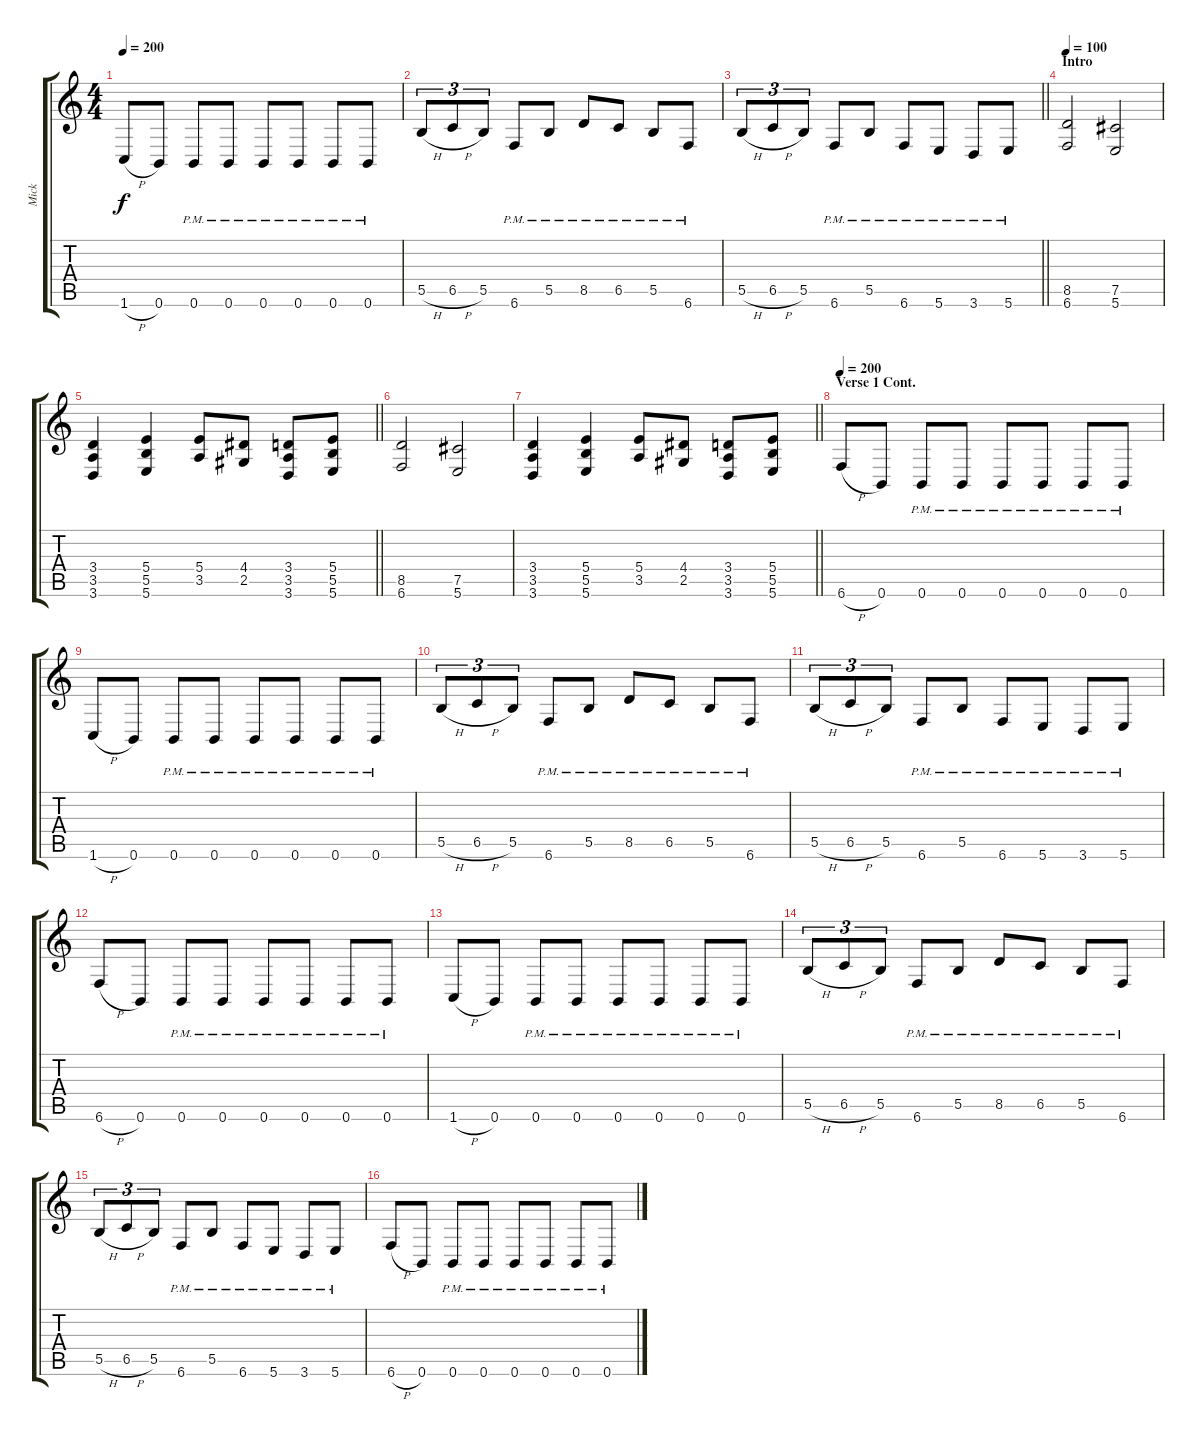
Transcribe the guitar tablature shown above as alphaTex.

\track ("Mick" "Mick") {instrument distortionguitar}
\staff {score tabs}
\tuning (Db4 Ab3 E3 B2 Gb2 B1) {hide}
\ts (4 4)
\tempo 200
\clef g2
\ks c
1.6{h}.8{dy f} 0.6.8 0.6{pm}.8 0.6{pm}.8 0.6{pm}.8 0.6{pm}.8 0.6{pm}.8 0.6{pm}.8 |
5.5{h}.8{tu (3 2)} 6.5{h}.8{tu (3 2)} 5.5.8{tu (3 2)} 6.6{pm}.8 5.5{pm}.8 8.5{pm}.8 6.5{pm}.8 5.5{pm}.8 6.6{pm}.8 |
\barLineRight lightlight
5.5{h}.8{tu (3 2)} 6.5{h}.8{tu (3 2)} 5.5.8{tu (3 2)} 6.6{pm}.8 5.5{pm}.8 6.6{pm}.8 5.6{pm}.8 3.6{pm}.8 5.6{pm}.8 |
\section ("" "Intro")
\tempo 100
(8.5 6.6).2 (7.5 5.6).2 |
\barLineRight lightlight
(3.4 3.5 3.6).4 (5.4 5.5 5.6).4 (5.4 3.5).8 (4.4 2.5).8 (3.4 3.5 3.6).8 (5.4 5.5 5.6).8 |
(8.5 6.6).2 (7.5 5.6).2 |
\barLineRight lightlight
(3.4 3.5 3.6).4 (5.4 5.5 5.6).4 (5.4 3.5).8 (4.4 2.5).8 (3.4 3.5 3.6).8 (5.4 5.5 5.6).8 |
\section ("" "Verse 1 Cont.")
\tempo 200
6.6{h}.8 0.6.8 0.6{pm}.8 0.6{pm}.8 0.6{pm}.8 0.6{pm}.8 0.6{pm}.8 0.6{pm}.8 |
1.6{h}.8 0.6.8 0.6{pm}.8 0.6{pm}.8 0.6{pm}.8 0.6{pm}.8 0.6{pm}.8 0.6{pm}.8 |
5.5{h}.8{tu (3 2)} 6.5{h}.8{tu (3 2)} 5.5.8{tu (3 2)} 6.6{pm}.8 5.5{pm}.8 8.5{pm}.8 6.5{pm}.8 5.5{pm}.8 6.6{pm}.8 |
5.5{h}.8{tu (3 2)} 6.5{h}.8{tu (3 2)} 5.5.8{tu (3 2)} 6.6{pm}.8 5.5{pm}.8 6.6{pm}.8 5.6{pm}.8 3.6{pm}.8 5.6{pm}.8 |
6.6{h}.8 0.6.8 0.6{pm}.8 0.6{pm}.8 0.6{pm}.8 0.6{pm}.8 0.6{pm}.8 0.6{pm}.8 |
1.6{h}.8 0.6.8 0.6{pm}.8 0.6{pm}.8 0.6{pm}.8 0.6{pm}.8 0.6{pm}.8 0.6{pm}.8 |
5.5{h}.8{tu (3 2)} 6.5{h}.8{tu (3 2)} 5.5.8{tu (3 2)} 6.6{pm}.8 5.5{pm}.8 8.5{pm}.8 6.5{pm}.8 5.5{pm}.8 6.6{pm}.8 |
5.5{h}.8{tu (3 2)} 6.5{h}.8{tu (3 2)} 5.5.8{tu (3 2)} 6.6{pm}.8 5.5{pm}.8 6.6{pm}.8 5.6{pm}.8 3.6{pm}.8 5.6{pm}.8 |
6.6{h}.8 0.6.8 0.6{pm}.8 0.6{pm}.8 0.6{pm}.8 0.6{pm}.8 0.6{pm}.8 0.6{pm}.8
